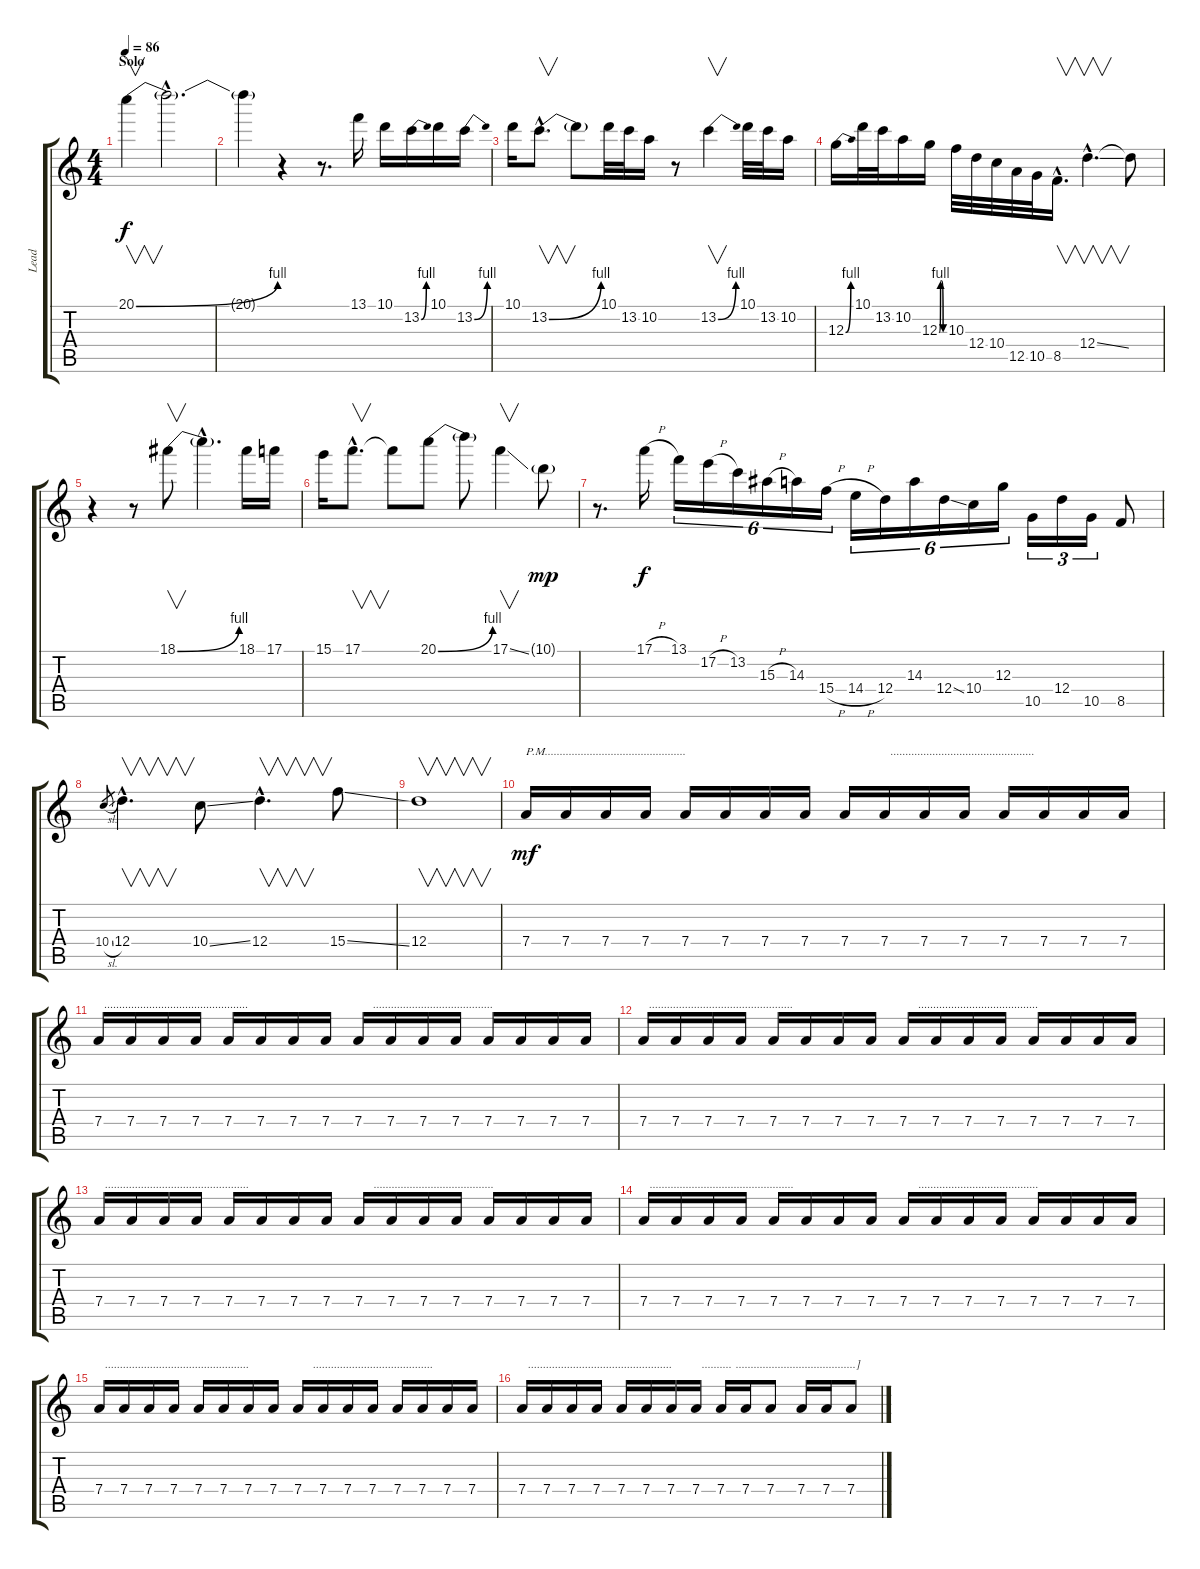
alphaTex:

\track ("Lead" "Lead") {instrument distortionguitar}
\staff {score tabs}
\tuning (E4 B3 G3 D3 A2 E2) {hide}
\ts (4 4)
\section ("" "Solo")
\tempo 86
\clef g2
\ks c
20.1{be (bend 0 0 60 4)}.4{v dy f} 20.1{hac t}.2{d} |
20.1{t}.4 r.4 r.8{d} 13.1.16 10.1.16 13.2{be (bend 0 0 60 4)}.16 10.1.16 13.2{be (bend 0 0 60 4)}.16 |
10.1.16 13.2{be (bend 0 0 60 4) hac}.8{v d} 13.2{t}.8 10.1.32 13.2.32 10.2.16 r.8 13.2{be (bend 0 0 60 4)}.4{v} 10.1.32 13.2.32 10.2.16 |
12.3{be (bend 0 0 60 4)}.16 10.1.32 13.2.32 10.2.16 12.3{be (custom 0 0 15 4 30 4 45 0 60 0)}.16 10.3.32 12.4.32 10.4.32 12.5.32 10.5.32 8.5{hac}.16{v d} 12.4{ss hac}.4{v d} 12.4{t}.8 |
r.4 r.8 18.1{be (bend 0 0 60 4)}.8{v} 18.1{hac t}.4{d} 18.1.16 17.1.16 |
15.1.16 17.1{hac}.8{v d} 17.1{t}.8 20.1{be (bend 0 0 60 4)}.8 20.1{t}.8 17.1{ss}.4{v} 10.1{g}.8{dy mp} |
r.8{d} 17.1{h}.16{dy f} 13.1.16{tu (6 4)} 17.2{h}.16{tu (6 4)} 13.2.16{tu (6 4)} 15.3{h}.16{tu (6 4)} 14.3.16{tu (6 4)} 15.4{h}.16{tu (6 4)} 14.4{h}.16{tu (6 4)} 12.4.16{tu (6 4)} 14.3.16{tu (6 4)} 12.4{ss}.16{tu (6 4)} 10.4.16{tu (6 4)} 12.3.16{tu (6 4)} 10.5.16{tu (3 2)} 12.4.16{tu (3 2)} 10.5.16{tu (3 2)} 8.5.8 |
10.4{sl}.8{gr} 12.4{hac}.4{v d} 10.4{ss}.8 12.4{hac}.4{v d} 15.4{ss}.8 |
12.4.1{v} |
7.4.16{txt "P.M..............................................." dy mf} 7.4.16 7.4.16 7.4.16 7.4.16 7.4.16 7.4.16 7.4.16 7.4.16 7.4.16{txt "  ................................................"} 7.4.16 7.4.16 7.4.16 7.4.16 7.4.16 7.4.16 |
7.4.16{txt "  ................................................"} 7.4.16 7.4.16 7.4.16 7.4.16 7.4.16 7.4.16 7.4.16 7.4.16{txt "     ........................................"} 7.4.16 7.4.16 7.4.16 7.4.16 7.4.16 7.4.16 7.4.16 |
7.4.16{txt "  ................................................"} 7.4.16 7.4.16 7.4.16 7.4.16 7.4.16 7.4.16 7.4.16 7.4.16{txt "     ........................................"} 7.4.16 7.4.16 7.4.16 7.4.16 7.4.16 7.4.16 7.4.16 |
7.4.16{txt "  ................................................"} 7.4.16 7.4.16 7.4.16 7.4.16 7.4.16 7.4.16 7.4.16 7.4.16{txt "     ........................................"} 7.4.16 7.4.16 7.4.16 7.4.16 7.4.16 7.4.16 7.4.16 |
7.4.16{txt "  ................................................"} 7.4.16 7.4.16 7.4.16 7.4.16 7.4.16 7.4.16 7.4.16 7.4.16{txt "     ........................................"} 7.4.16 7.4.16 7.4.16 7.4.16 7.4.16 7.4.16 7.4.16 |
7.4.16{txt "  ................................................"} 7.4.16 7.4.16 7.4.16 7.4.16 7.4.16 7.4.16 7.4.16 7.4.16{txt "     ........................................"} 7.4.16 7.4.16 7.4.16 7.4.16 7.4.16 7.4.16 7.4.16 |
7.4.16{txt "  ................................................"} 7.4.16 7.4.16 7.4.16 7.4.16 7.4.16 7.4.16 7.4.16{txt "  .........."} 7.4.16{txt "     ........................................]"} 7.4.16 7.4.8 7.4.16 7.4.16 7.4.8
